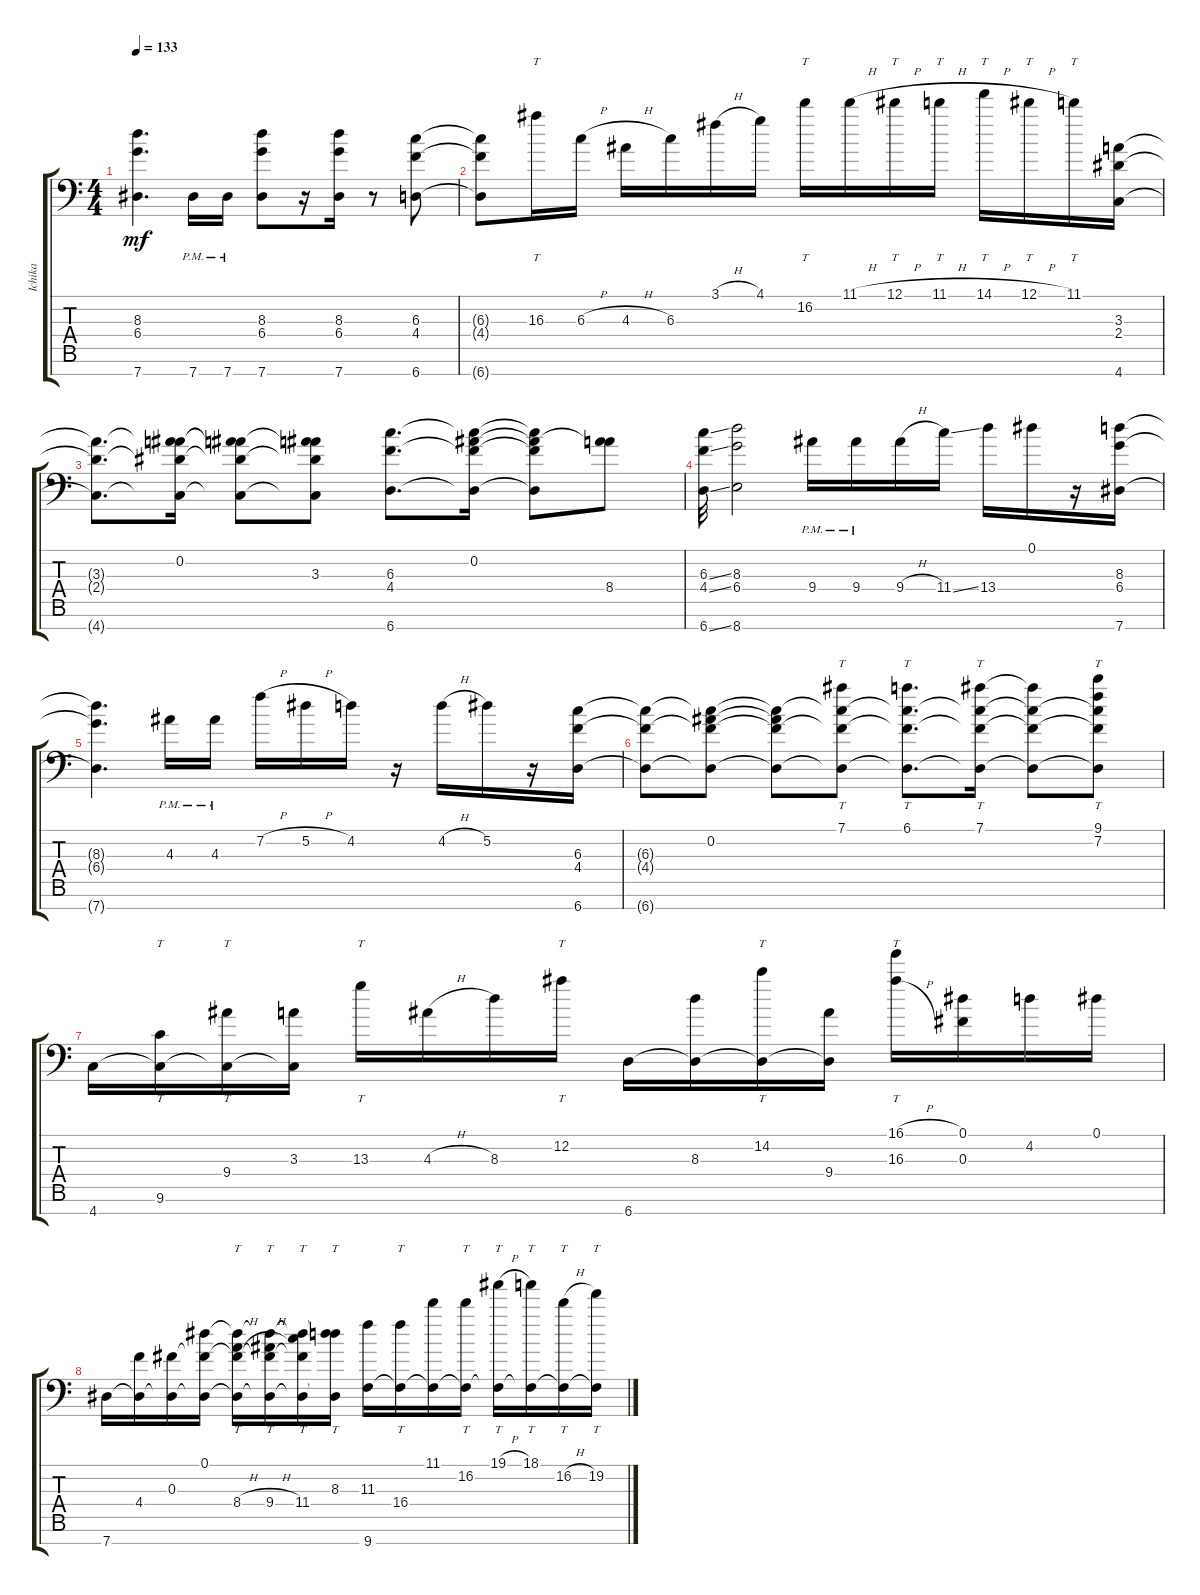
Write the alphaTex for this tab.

\track ("Ichika" "Ichika") {instrument acousticguitarsteel}
\staff {score tabs}
\tuning (Eb4 Bb3 Gb3 Db3 Ab2 Eb2 Ab1) {hide}
\ts (4 4)
\tempo 133
\clef f4
\ks c
(8.3 6.4 7.7).4{d dy mf} 7.7{pm}.16 7.7{pm}.16 (8.3 6.4 7.7).8 r.16 (8.3 6.4 7.7).16 r.8 (6.3 4.4 6.7).8 |
(6.3{t} 4.4{t} 6.7{t}).8 16.3.16{tt} 6.3{h}.16 4.3{h}.16 6.3.16 3.1{h}.16 4.1.16 16.2.16{tt} 11.1{h}.16 12.1{h}.16{tt} 11.1{h}.16{tt} 14.1{h}.16{tt} 12.1{h}.16{tt} 11.1.16{tt} (3.3 2.4 4.7).16 |
(3.3{t} 2.4{t} 4.7{t}).8{d} (0.2 3.3{t} 2.4{t} 4.7{t}).16 (0.2{t} 3.3{t} 2.4{t} 4.7{t}).8 (0.2{t} 3.3 2.4{t} 4.7{t}).8 (6.3 4.4 6.7).8{d} (0.2 6.3{t} 4.4{t} 6.7{t}).16 (0.2{t} 6.3{t} 4.4{t} 6.7{t}).8 (0.2{t} 8.4).8 |
(6.3{ss} 4.4{ss} 6.7{ss}).32 (8.3 6.4 8.7).2 9.4{pm}.16 9.4{pm}.16 9.4{h}.16 11.4{ss}.16 13.4.16 0.1.16 r.16 (8.3 6.4 7.7).16 |
(8.3{t} 6.4{t} 7.7{t}).4{d} 4.3{pm}.16 4.3{pm}.16 7.2{h}.16 5.2{h}.16 4.2.16 r.16 4.2{h}.16 5.2.16 r.16 (6.3 4.4 6.7).16 |
(6.3{t} 4.4{t} 6.7{t}).8 (0.2 6.3{t} 4.4{t} 6.7{t}).8 (0.2{t} 6.3{t} 4.4{t} 6.7{t}).8 (7.1 6.3{t} 4.4{t} 6.7{t}).8{tt} (6.1 6.3{t} 4.4{t} 6.7{t}).8{tt d} (7.1 6.3{t} 4.4{t} 6.7{t}).16{tt} (7.1{t} 6.3{t} 4.4{t} 6.7{t}).8 (9.1 7.2 6.3{t} 4.4{t} 6.7{t}).8{tt} |
4.7.16 (9.6 4.7{t}).16{tt} (9.4 4.7{t}).16{tt} (3.3 4.7{t}).16 13.3.16{tt} 4.3{h}.16 8.3.16 12.2.16{tt} 6.7.16 (8.3 6.7{t}).16 (14.2 6.7{t}).16{tt} (9.4 6.7{t}).16 (16.1{h} 16.3{h}).16{tt} (0.1 0.3).16 4.2.16 0.1.16 |
7.7.16 (4.4 7.7{t}).16 (0.3 7.7{t}).16 (0.1 0.3{t} 7.7{t}).16 (0.1{t} 0.3{t} 8.4{h} 7.7{t}).16{tt} (0.1{t} 0.3{t} 9.4{h} 7.7{t}).16{tt} (0.1{t} 0.3{t} 11.4 7.7{t}).16{tt} (0.1{t} 8.3 7.7{t}).16{tt} (11.3 9.7).16 (16.4 9.7{t}).16{tt} (11.1 9.7{t}).16 (16.2 9.7{t}).16{tt} (19.1{h} 9.7{t}).16{tt} (18.1 9.7{t}).16{tt} (16.2{h} 9.7{t}).16{tt} (19.2 9.7{t}).16{tt}
